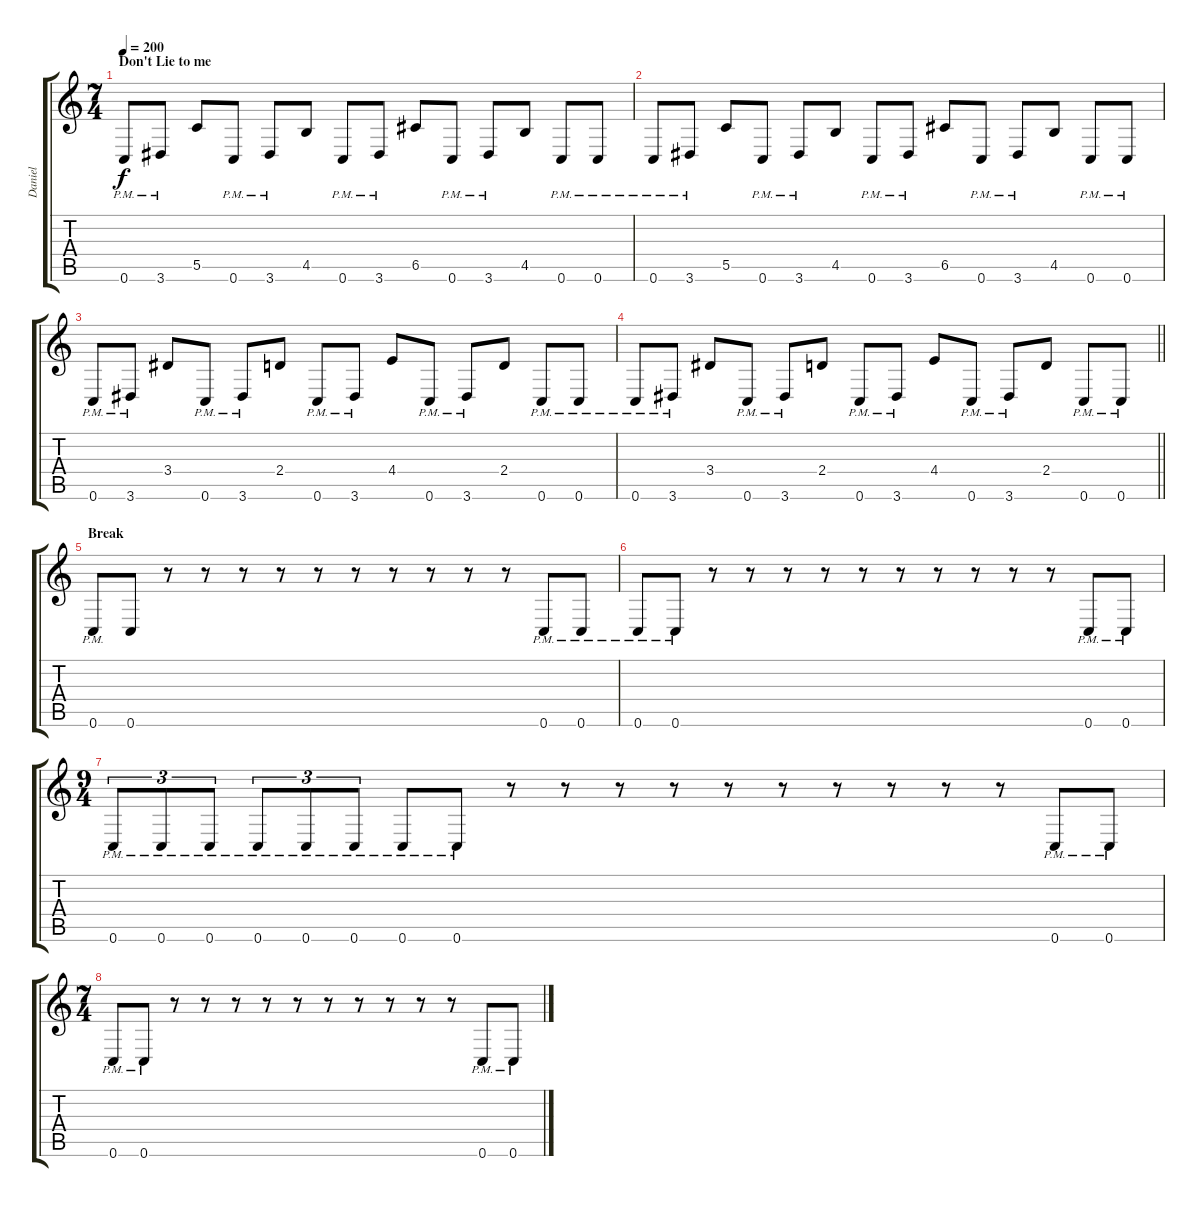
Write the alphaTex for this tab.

\track ("Daniel" "Daniel") {instrument distortionguitar}
\staff {score tabs}
\tuning (D4 A3 F3 C3 G2 C2) {hide}
\ts (7 4)
\section ("" "Don't Lie to me")
\tempo 200
\clef g2
\ks c
0.6{pm}.8{dy f} 3.6{pm}.8 5.5.8 0.6{pm}.8 3.6{pm}.8 4.5.8 0.6{pm}.8 3.6{pm}.8 6.5.8 0.6{pm}.8 3.6{pm}.8 4.5.8 0.6{pm}.8 0.6{pm}.8 |
0.6{pm}.8 3.6{pm}.8 5.5.8 0.6{pm}.8 3.6{pm}.8 4.5.8 0.6{pm}.8 3.6{pm}.8 6.5.8 0.6{pm}.8 3.6{pm}.8 4.5.8 0.6{pm}.8 0.6{pm}.8 |
0.6{pm}.8 3.6{pm}.8 3.4.8 0.6{pm}.8 3.6{pm}.8 2.4.8 0.6{pm}.8 3.6{pm}.8 4.4.8 0.6{pm}.8 3.6{pm}.8 2.4.8 0.6{pm}.8 0.6{pm}.8 |
\barLineRight lightlight
0.6{pm}.8 3.6{pm}.8 3.4.8 0.6{pm}.8 3.6{pm}.8 2.4.8 0.6{pm}.8 3.6{pm}.8 4.4.8 0.6{pm}.8 3.6{pm}.8 2.4.8 0.6{pm}.8 0.6{pm}.8 |
\section ("" "Break")
0.6{pm}.8 0.6.8 r.8 r.8 r.8 r.8 r.8 r.8 r.8 r.8 r.8 r.8 0.6{pm}.8 0.6{pm}.8 |
0.6{pm}.8 0.6{pm}.8 r.8 r.8 r.8 r.8 r.8 r.8 r.8 r.8 r.8 r.8 0.6{pm}.8 0.6{pm}.8 |
\ts (9 4)
0.6{pm}.8{tu (3 2)} 0.6{pm}.8{tu (3 2)} 0.6{pm}.8{tu (3 2)} 0.6{pm}.8{tu (3 2)} 0.6{pm}.8{tu (3 2)} 0.6{pm}.8{tu (3 2)} 0.6{pm}.8 0.6{pm}.8 r.8 r.8 r.8 r.8 r.8 r.8 r.8 r.8 r.8 r.8 0.6{pm}.8 0.6{pm}.8 |
\ts (7 4)
0.6{pm}.8 0.6{pm}.8 r.8 r.8 r.8 r.8 r.8 r.8 r.8 r.8 r.8 r.8 0.6{pm}.8 0.6{pm}.8
